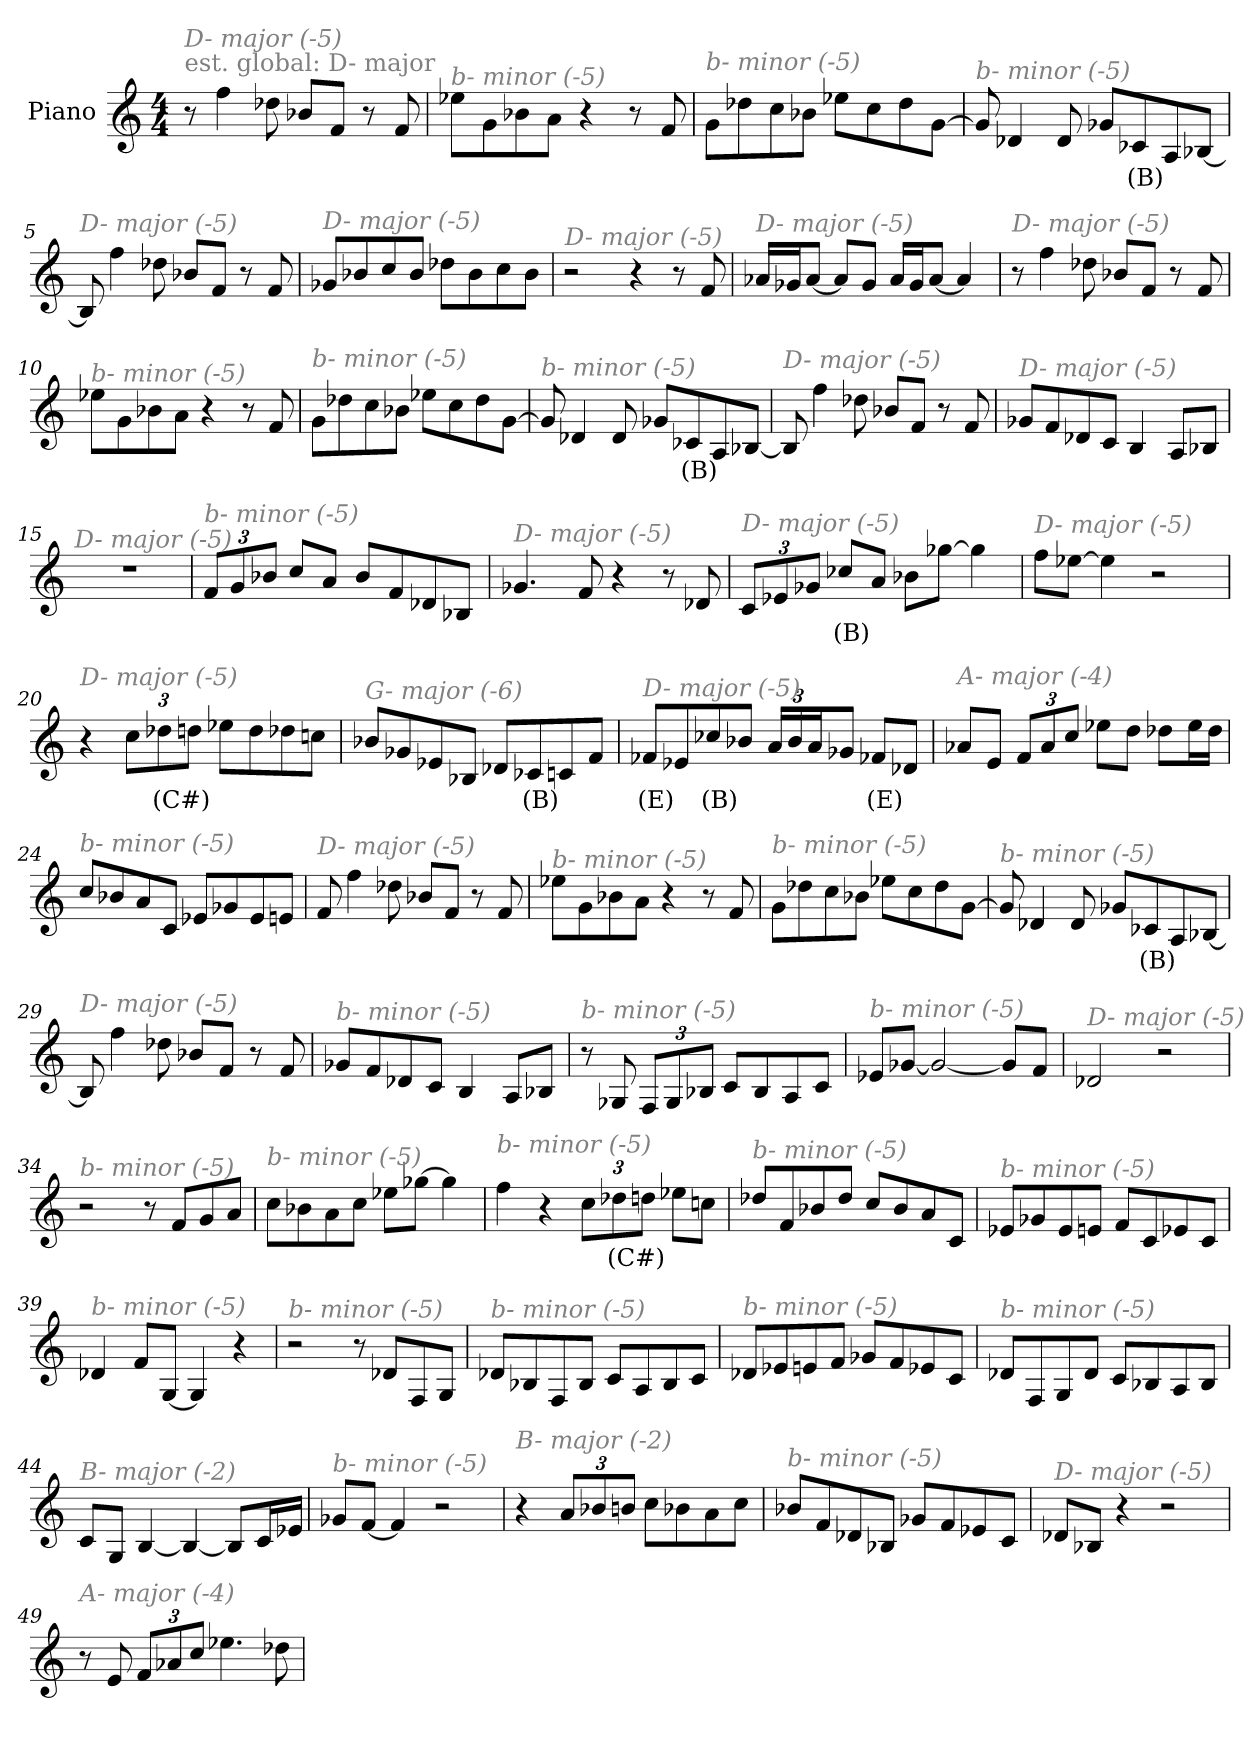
**kern	**text
*part1	*part1
*staff1	*staff1
*I"Piano	*
*I'Pno	*
*clefG2	*
*k[]	*
*M4/4	*
*MM260	*
=1	=1
!LO:TX:a:color=#808080:t=est. global&colon; D- major	!
!LO:TX:i:color=#808080:t=D- major (-5)	!
8r	.
4ff\	.
8dd-X\	.
8b-X/L	.
8f/J	.
8r	.
8f/	.
=2	=2
!LO:TX:i:color=#808080:t=b- minor (-5)	!
8ee-X\L	.
8g\	.
8b-X\	.
8a\J	.
4r	.
8r	.
8f/	.
=3	=3
!LO:TX:i:color=#808080:t=b- minor (-5)	!
8g\L	.
8dd-X\	.
8cc\	.
8b-X\J	.
8ee-X\L	.
8cc\	.
8dd-\	.
[8g\J	.
=4	=4
!LO:TX:i:color=#808080:t=b- minor (-5)	!
8g/]	.
4d-X/	.
8d-/	.
8g-X/L	.
8c-Xi/	(B)
8A/	.
[8B-X/J	.
!!LO:LB:g=z
=5	=5
!LO:TX:i:color=#808080:t=D- major (-5)	!
8B-/]	.
4ff\	.
8dd-X\	.
8b-X/L	.
8f/J	.
8r	.
8f/	.
=6	=6
!LO:TX:i:color=#808080:t=D- major (-5)	!
8g-X/L	.
8b-X/	.
8cc/	.
8b-/J	.
8dd-X\L	.
8b-\	.
8cc\	.
8b-\J	.
=7	=7
!LO:TX:i:color=#808080:t=D- major (-5)	!
2r	.
4r	.
8r	.
8f/	.
=8	=8
!LO:TX:i:color=#808080:t=D- major (-5)	!
16a-X/LL	.
16g-X/J	.
[8a-/J	.
8a-/L]	.
8g-/J	.
16a-/LL	.
16g-/J	.
[8a-/J	.
4a-/]	.
!!LO:LB:g=z
=9	=9
!LO:TX:i:color=#808080:t=D- major (-5)	!
8r	.
4ff\	.
8dd-X\	.
8b-X/L	.
8f/J	.
8r	.
8f/	.
=10	=10
!LO:TX:i:color=#808080:t=b- minor (-5)	!
8ee-X\L	.
8g\	.
8b-X\	.
8a\J	.
4r	.
8r	.
8f/	.
=11	=11
!LO:TX:i:color=#808080:t=b- minor (-5)	!
8g\L	.
8dd-X\	.
8cc\	.
8b-X\J	.
8ee-X\L	.
8cc\	.
8dd-\	.
[8g\J	.
=12	=12
!LO:TX:i:color=#808080:t=b- minor (-5)	!
8g/]	.
4d-X/	.
8d-/	.
8g-X/L	.
8c-Xi/	(B)
8A/	.
[8B-X/J	.
!!LO:LB:g=z
=13	=13
!LO:TX:i:color=#808080:t=D- major (-5)	!
8B-/]	.
4ff\	.
8dd-X\	.
8b-X/L	.
8f/J	.
8r	.
8f/	.
=14	=14
!LO:TX:i:color=#808080:t=D- major (-5)	!
8g-X/L	.
8f/	.
8d-X/	.
8c/J	.
4Bj/	.
8A/L	.
8B-X/J	.
=15	=15
!LO:TX:i:color=#808080:t=D- major (-5)	!
1r	.
=16	=16
*Xbrackettup	*
!LO:TX:i:color=#808080:t=b- minor (-5)	!
12f/L	.
12g/	.
12b-X/J	.
8cc/L	.
8a/J	.
8b-/L	.
8f/	.
8d-X/	.
8B-X/J	.
=17	=17
!LO:TX:i:color=#808080:t=D- major (-5)	!
4.g-X/	.
8f/	.
4r	.
8r	.
8d-X/	.
!!LO:LB:g=z
=18	=18
!LO:TX:i:color=#808080:t=D- major (-5)	!
12c/L	.
12e-X/	.
12g-X/J	.
8cc-Xi/L	(B)
8a/J	.
8b-X\L	.
[8gg-X\J	.
4gg-\]	.
=19	=19
!LO:TX:i:color=#808080:t=D- major (-5)	!
8ff\L	.
[8ee-X\J	.
4ee-\]	.
2r	.
=20	=20
!LO:TX:i:color=#808080:t=D- major (-5)	!
4r	.
12cc\L	.
12dd-Xi\	(C#)
12dd\J	.
8ee-X\L	.
8dd\	.
8dd-X\	.
8ccn\J	.
=21	=21
!LO:TX:i:color=#808080:t=G- major (-6)	!
8b-X/L	.
8g-X/	.
8e-X/	.
8B-X/J	.
8d-X/L	.
8c-Xi/	(B)
8c/	.
8f/J	.
!!LO:LB:g=z
=22	=22
!LO:TX:i:color=#808080:t=D- major (-5)	!
8f-Xi/L	(E)
8e-X/	.
8cc-Xi/	(B)
8b-X/J	.
24a/LL	.
24b-/	.
24a/J	.
8g-X/J	.
8f-Xi/L	(E)
8d-X/J	.
=23	=23
!LO:TX:i:color=#808080:t=A- major (-4)	!
8a-X/L	.
8e/J	.
12f/L	.
12a-/	.
12cc/J	.
8ee-X\L	.
8dd\J	.
8dd-X\L	.
16ee-\L	.
16dd-\JJ	.
=24	=24
!LO:TX:i:color=#808080:t=b- minor (-5)	!
8cc/L	.
8b-X/	.
8a/	.
8c/J	.
8e-X/L	.
8g-X/	.
8e-/	.
8en/J	.
=25	=25
!LO:TX:i:color=#808080:t=D- major (-5)	!
8f/	.
4ff\	.
8dd-X\	.
8b-X/L	.
8f/J	.
8r	.
8f/	.
!!LO:LB:g=z
=26	=26
!LO:TX:i:color=#808080:t=b- minor (-5)	!
8ee-X\L	.
8g\	.
8b-X\	.
8a\J	.
4r	.
8r	.
8f/	.
=27	=27
!LO:TX:i:color=#808080:t=b- minor (-5)	!
8g\L	.
8dd-X\	.
8cc\	.
8b-X\J	.
8ee-X\L	.
8cc\	.
8dd-\	.
[8g\J	.
=28	=28
!LO:TX:i:color=#808080:t=b- minor (-5)	!
8g/]	.
4d-X/	.
8d-/	.
8g-X/L	.
8c-Xi/	(B)
8A/	.
[8B-X/J	.
=29	=29
!LO:TX:i:color=#808080:t=D- major (-5)	!
8B-/]	.
4ff\	.
8dd-X\	.
8b-X/L	.
8f/J	.
8r	.
8f/	.
!!LO:LB:g=z
=30	=30
!LO:TX:i:color=#808080:t=b- minor (-5)	!
8g-X/L	.
8f/	.
8d-X/	.
8c/J	.
4Bj/	.
8A/L	.
8B-X/J	.
=31	=31
!LO:TX:i:color=#808080:t=b- minor (-5)	!
8r	.
8G-X/	.
12F/L	.
12G-/	.
12B-X/J	.
8c/L	.
8B-/	.
8A/	.
8c/J	.
=32	=32
!LO:TX:i:color=#808080:t=b- minor (-5)	!
8e-X/L	.
[8g-X/J	.
2g-/_	.
8g-/L]	.
8f/J	.
=33	=33
!LO:TX:i:color=#808080:t=D- major (-5)	!
2d-X/	.
2r	.
=34	=34
!LO:TX:i:color=#808080:t=b- minor (-5)	!
2r	.
8r	.
8f/L	.
8g/	.
8a/J	.
!!LO:LB:g=z
=35	=35
!LO:TX:i:color=#808080:t=b- minor (-5)	!
8cc\L	.
8b-X\	.
8a\	.
8cc\J	.
8ee-X\L	.
[8gg-X\J	.
4gg-\]	.
=36	=36
!LO:TX:i:color=#808080:t=b- minor (-5)	!
4ff\	.
4r	.
12cc\L	.
12dd-Xi\	(C#)
12dd\J	.
8ee-X\L	.
8ccn\J	.
=37	=37
!LO:TX:i:color=#808080:t=b- minor (-5)	!
8dd-X/L	.
8f/	.
8b-X/	.
8dd-/J	.
8cc/L	.
8b-/	.
8a/	.
8c/J	.
=38	=38
!LO:TX:i:color=#808080:t=b- minor (-5)	!
8e-X/L	.
8g-X/	.
8e-/	.
8en/J	.
8f/L	.
8c/	.
8e-X/	.
8c/J	.
!!LO:LB:g=z
=39	=39
!LO:TX:i:color=#808080:t=b- minor (-5)	!
4d-X/	.
8f/L	.
[8G/J	.
4G/]	.
4r	.
=40	=40
!LO:TX:i:color=#808080:t=b- minor (-5)	!
2r	.
8r	.
8d-X/L	.
8F/	.
8G/J	.
=41	=41
!LO:TX:i:color=#808080:t=b- minor (-5)	!
8d-X/L	.
8B-X/	.
8F/	.
8B-/J	.
8c/L	.
8A/	.
8B-/	.
8c/J	.
=42	=42
!LO:TX:i:color=#808080:t=b- minor (-5)	!
8d-X/L	.
8e-X/	.
8en/	.
8f/J	.
8g-X/L	.
8f/	.
8e-X/	.
8c/J	.
=43	=43
!LO:TX:i:color=#808080:t=b- minor (-5)	!
8d-X/L	.
8F/	.
8G/	.
8d-/J	.
8c/L	.
8B-X/	.
8A/	.
8B-/J	.
!!LO:PB:g=z
=44	=44
!LO:TX:i:color=#808080:t=B- major (-2)	!
8c/L	.
8G/J	.
[4B/	.
4B/_	.
8B/L]	.
16c/L	.
16e-X/JJ	.
=45	=45
!LO:TX:i:color=#808080:t=b- minor (-5)	!
8g-X/L	.
[8f/J	.
4f/]	.
2r	.
=46	=46
!LO:TX:i:color=#808080:t=B- major (-2)	!
4r	.
12a/L	.
12b-X/	.
12bn/J	.
8cc\L	.
8b-X\	.
8a\	.
8cc\J	.
=47	=47
!LO:TX:i:color=#808080:t=b- minor (-5)	!
8b-X/L	.
8f/	.
8d-X/	.
8B-X/J	.
8g-X/L	.
8f/	.
8e-X/	.
8c/J	.
!!LO:LB:g=z
=48	=48
!LO:TX:i:color=#808080:t=D- major (-5)	!
8d-X/L	.
8B-X/J	.
4r	.
2r	.
=49	=49
!LO:TX:i:color=#808080:t=A- major (-4)	!
8r	.
8e/	.
12f/L	.
12a-X/	.
12cc/J	.
4.ee-X\	.
8dd-X\	.
=	=
*-	*-
